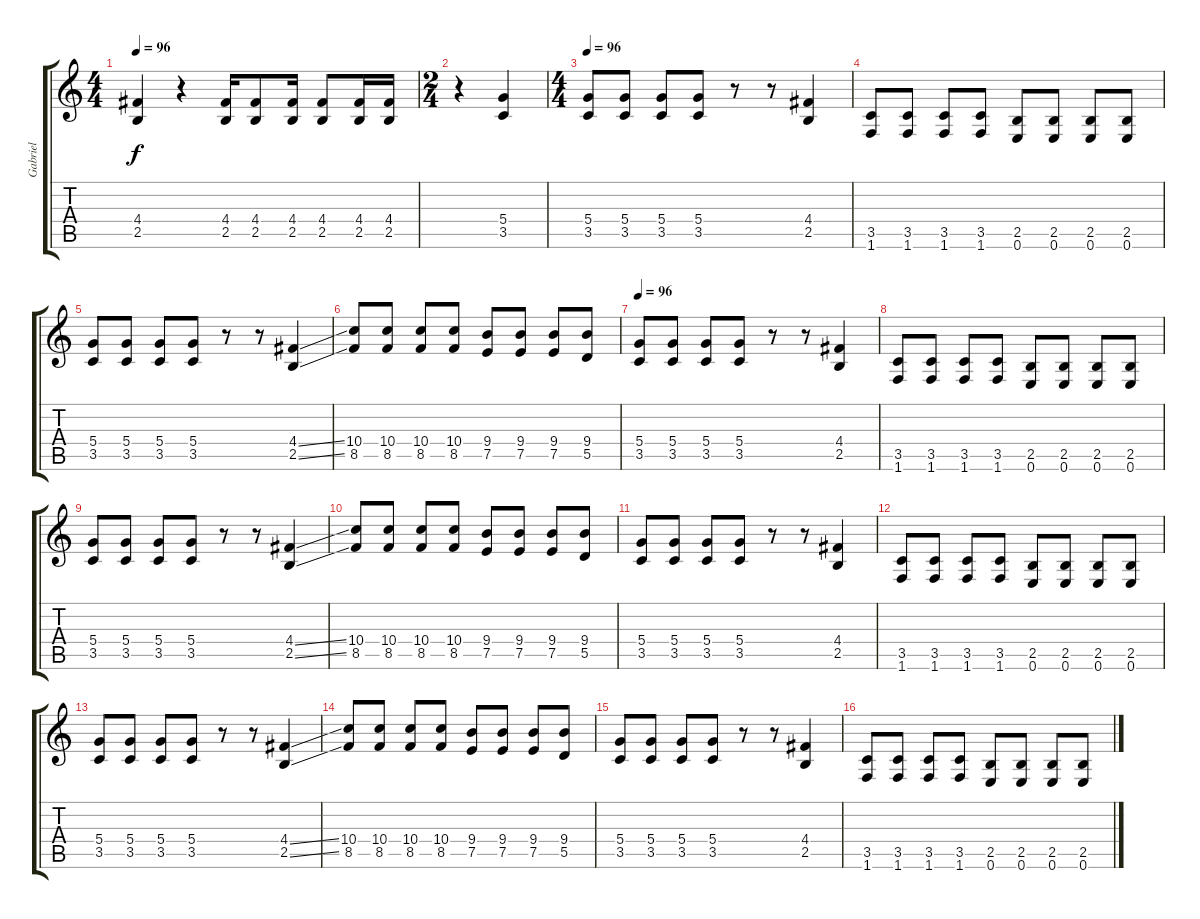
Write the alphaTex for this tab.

\track ("Gabriel" "Gabriel") {instrument overdrivenguitar}
\staff {score tabs}
\tuning (E4 B3 G3 D3 A2 E2) {hide}
\ts (4 4)
\tempo 96
\clef g2
\ks c
(4.4 2.5).4{dy f} r.4 (4.4 2.5).16 (4.4 2.5).8 (4.4 2.5).16 (4.4 2.5).8 (4.4 2.5).16 (4.4 2.5).16 |
\ts (2 4)
r.4 (5.4 3.5).4 |
\ts (4 4)
\tempo 96
(5.4 3.5).8 (5.4 3.5).8 (5.4 3.5).8 (5.4 3.5).8 r.8 r.8 (4.4 2.5).4 |
(3.5 1.6).8 (3.5 1.6).8 (3.5 1.6).8 (3.5 1.6).8 (2.5 0.6).8 (2.5 0.6).8 (2.5 0.6).8 (2.5 0.6).8 |
(5.4 3.5).8 (5.4 3.5).8 (5.4 3.5).8 (5.4 3.5).8 r.8 r.8 (4.4{ss} 2.5{ss}).4 |
(10.4 8.5).8 (10.4 8.5).8 (10.4 8.5).8 (10.4 8.5).8 (9.4 7.5).8 (9.4 7.5).8 (9.4 7.5).8 (9.4 5.5).8 |
\tempo 96
(5.4 3.5).8 (5.4 3.5).8 (5.4 3.5).8 (5.4 3.5).8 r.8 r.8 (4.4 2.5).4 |
(3.5 1.6).8 (3.5 1.6).8 (3.5 1.6).8 (3.5 1.6).8 (2.5 0.6).8 (2.5 0.6).8 (2.5 0.6).8 (2.5 0.6).8 |
(5.4 3.5).8 (5.4 3.5).8 (5.4 3.5).8 (5.4 3.5).8 r.8 r.8 (4.4{ss} 2.5{ss}).4 |
(10.4 8.5).8 (10.4 8.5).8 (10.4 8.5).8 (10.4 8.5).8 (9.4 7.5).8 (9.4 7.5).8 (9.4 7.5).8 (9.4 5.5).8 |
(5.4 3.5).8 (5.4 3.5).8 (5.4 3.5).8 (5.4 3.5).8 r.8 r.8 (4.4 2.5).4 |
(3.5 1.6).8 (3.5 1.6).8 (3.5 1.6).8 (3.5 1.6).8 (2.5 0.6).8 (2.5 0.6).8 (2.5 0.6).8 (2.5 0.6).8 |
(5.4 3.5).8 (5.4 3.5).8 (5.4 3.5).8 (5.4 3.5).8 r.8 r.8 (4.4{ss} 2.5{ss}).4 |
(10.4 8.5).8 (10.4 8.5).8 (10.4 8.5).8 (10.4 8.5).8 (9.4 7.5).8 (9.4 7.5).8 (9.4 7.5).8 (9.4 5.5).8 |
(5.4 3.5).8 (5.4 3.5).8 (5.4 3.5).8 (5.4 3.5).8 r.8 r.8 (4.4 2.5).4 |
(3.5 1.6).8 (3.5 1.6).8 (3.5 1.6).8 (3.5 1.6).8 (2.5 0.6).8 (2.5 0.6).8 (2.5 0.6).8 (2.5 0.6).8
